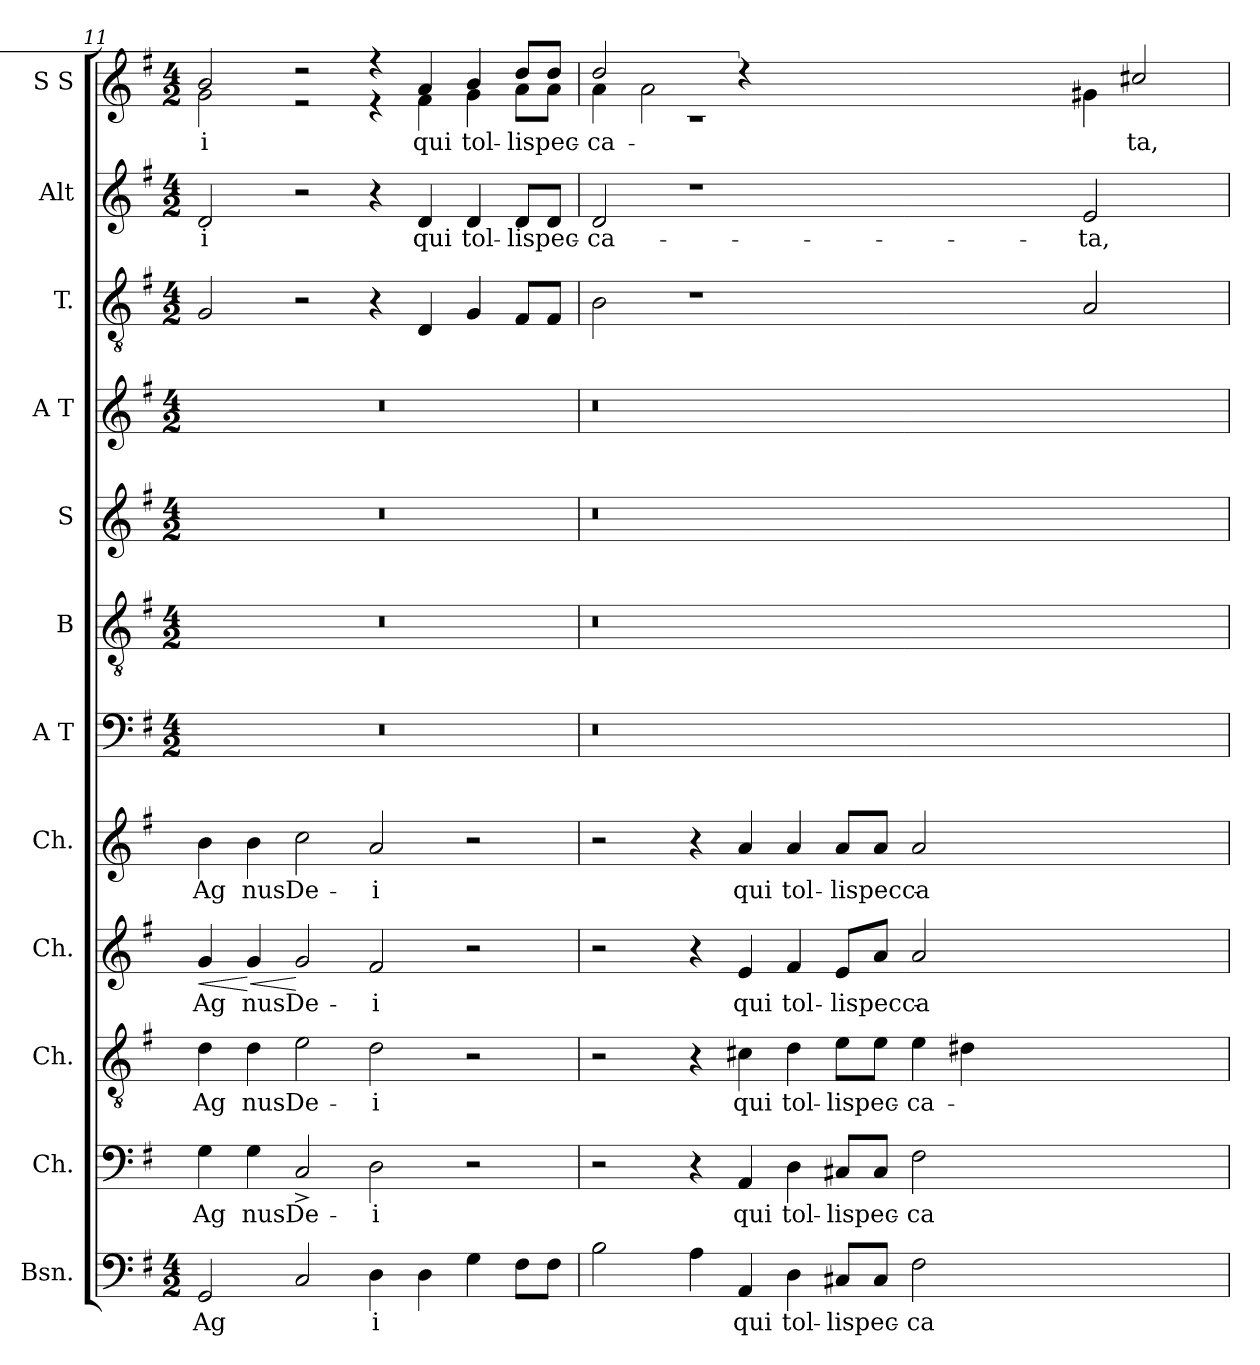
**kern	**text	**kern	**text	**kern	**text	**kern	**text	**dynam	**kern	**text	**kern	**kern	**kern	**kern	**kern	**kern	**text	**kern	**text
*part12	*part12	*part11	*part11	*part10	*part10	*part9	*part9	*part9	*part8	*part8	*part7	*part6	*part5	*part4	*part3	*part2	*part2	*part1	*part1
*staff12	*staff12	*staff11	*staff11	*staff10	*staff10	*staff9	*staff9	*staff9	*staff8	*staff8	*staff7	*staff6	*staff5	*staff4	*staff3	*staff2	*staff2	*staff1	*staff1
*I"Bsn.	*	*I"Ch.	*	*I"Ch.	*	*I"Ch.	*	*	*I"Ch.	*	*I"A  T	*I"B	*I"S	*I"A  T	*I"T.	*I"Alt	*	*I"S  S	*
*I'Bsn.	*	*I'Ch	*	*I'Ch	*	*I'Ch	*	*	*I'Ch	*	*	*	*	*	*I'T.	*I'A.	*	*I'S  S	*
*clefF4	*	*clefF4	*	*clefGv2	*	*clefG2	*	*	*clefG2	*	*clefF4	*clefGv2	*clefG2	*clefG2	*clefGv2	*clefG2	*	*clefG2	*
*k[f#]	*	*k[f#]	*	*k[f#]	*	*k[f#]	*	*	*k[f#]	*	*k[f#]	*k[f#]	*k[f#]	*k[f#]	*k[f#]	*k[f#]	*	*k[f#]	*
*G:	*	*G:	*	*G:	*	*G:	*	*	*G:	*	*G:	*G:	*G:	*G:	*G:	*G:	*	*G:	*
*M4/2	*	*	*	*	*	*	*	*	*	*	*M4/2	*M4/2	*M4/2	*M4/2	*M4/2	*M4/2	*	*M4/2	*
=11	=11	=11	=11	=11	=11	=11	=11	=11	=11	=11	=11	=11	=11	=11	=11	=11	=11	=11	=11
!	!LO:LY:a:cj	!	!LO:LY:a:cj	!	!LO:LY:b:cj	!	!LO:LY:a:cj	!LO:HP:b	!	!	!	!	!	!	!	!	!	!	!
!	!	!	!	!	!	!	!	!LO:HP:n=1:b	!	!LO:LY:b:cj	!	!	!	!	!	!	!LO:LY:b	!	!LO:LY:b
*	*	*	*	*	*	*	*	*	*	*	*	*	*	*	*	*	*	*^	*
2GG/	Ag	4G\	Ag	4d\	Ag	4g/	-Ag	< <	4b\	Ag	0r	0r	0r	0r	2G/	2d/	-i	2b/	2g\	-i
!	!	!	!LO:LY:a:cj	!	!LO:LY:b:cj	!	!LO:LY:a:cj	!LO:HP:n=1:b	!	!LO:LY:b:cj	!	!	!	!	!	!	!	!	!	!
.	.	4G\	nusDe-	4d\	nusDe-	4g/	nusDe-	[ <	4b\	nusDe-	.	.	.	.	.	.	.	.	.	.
2C/	.	2C^>/	.	2e\	.	2g/	.	[	2cc\	.	.	.	.	.	2r	2r	.	2r	2r	.
!	!LO:LY:a:rj	!	!LO:LY:a:rj	!	!LO:LY:b:rj	!	!LO:LY:a:rj	!	!	!LO:LY:b:rj	!	!	!	!	!	!	!	!	!	!
4D\	i	2D\	-i	2d\	-i	2f#/	-i	[	2a/	-i	.	.	.	.	4r	4r	.	4rff	4re	.
!	!	!	!	!	!	!	!	!	!	!	!	!	!	!	!	!	!LO:LY:b:cj	!	!	!LO:LY:b:cj
4D\	.	.	.	.	.	.	.	.	.	.	.	.	.	.	4D/	4d/	qui	4a/	4f#\	qui
!	!	!	!	!	!	!	!	!	!	!	!	!	!	!	!	!	!LO:LY:b:cj	!	!	!LO:LY:b:cj
4G\	.	2r	.	2r	.	2r	.	.	2r	.	.	.	.	.	4G/	4d/	tol-	4b/	4g\	tol-
!	!	!	!	!	!	!	!	!	!	!	!	!	!	!	!	!	!LO:LY:b	!	!	!LO:LY:b
8F#\L	.	.	.	.	.	.	.	.	.	.	.	.	.	.	8F#/L	8d/L	-lispec-	8dd/L	8a\L	-lispec-
8F#\J	.	.	.	.	.	.	.	.	.	.	.	.	.	.	8F#/J	8d/J	.	8dd/J	8a\J	.
=12	=12	=12	=12	=12	=12	=12	=12	=12	=12	=12	=12	=12	=12	=12	=12	=12	=12	=12	=12	=12
!	!	!	!	!	!	!	!	!	!	!	!	!	!	!	!	!	!LO:LY:b:cj	!	!	!LO:LY:b:cj
2B\	.	2r	.	2r	.	2r	.	.	2r	.	0r	0r	0r	0r	2B\	2d/	-ca-	4a\	2dd/	-ca-
.	.	.	.	.	.	.	.	.	.	.	.	.	.	.	.	.	.	2a\	.	.
!	!	!	!	!	!	!	!	!	!	!	!	!	!	!	!LO:N:vis=1	!LO:N:vis=1	!	!	!LO:N:vis=1	!
4A\	.	4r	.	4r	.	4r	.	.	4r	.	.	.	.	.	0r	0r	.	.	0r	.
!	!LO:LY:a:cj	!	!LO:LY:a:cj	!	!LO:LY:b:cj	!	!LO:LY:a:cj	!	!	!LO:LY:b:cj	!	!	!	!	!	!	!	!LO:N:vis=1	!	!
4AA/	qui	4AA/	qui	4c#X\	qui	4e/	qui	.	4a/	qui	.	.	.	.	.	.	.	4%5r	.	.
!	!LO:LY:a:cj	!	!LO:LY:a:cj	!	!LO:LY:b:cj	!	!LO:LY:a:cj	!	!	!LO:LY:b:cj	!	!	!	!	!	!	!	!	!	!
4D\	tol-	4D\	tol-	4d\	tol-	4f#/	tol-	.	4a/	tol-	.	.	.	.	.	.	.	.	.	.
!	!LO:LY:a	!	!LO:LY:a	!	!LO:LY:b	!	!LO:LY:a	!	!	!LO:LY:b	!	!	!	!	!	!	!	!	!	!
8C#X/L	-lispec-	8C#X/L	-lispec-	8e\L	-lispec-	8e/L	-lispecca-	.	8a/L	-lispecca-	.	.	.	.	.	.	.	.	.	.
8C#/J	.	8C#/J	.	8e\J	.	8a/J	.	.	8a/J	.	.	.	.	.	.	.	.	.	.	.
!	!LO:LY:a:cj	!	!LO:LY:a:cj	!	!LO:LY:b:cj	!	!	!	!	!	!	!	!	!	!	!	!	!	!	!
2F#\	-ca-	2F#\	-ca-	4e\	-ca-	2a/	.	.	2a/	.	.	.	.	.	.	.	.	.	.	.
.	.	.	.	4d#X\	.	.	.	.	.	.	.	.	.	.	.	.	.	.	.	.
1ryy	.	1ryy	.	1ryy	.	1ryy	.	.	1ryy	.	1ryy	1ryy	1ryy	1ryy	.	.	.	1ryy	.	.
!	!	!	!	!	!	!	!	!	!	!	!	!	!	!	!	!	!LO:LY:b:cj	!	!	!
.	.	.	.	.	.	.	.	.	.	.	.	.	.	.	2A/	2e/	-ta,	.	4g#X\	.
!	!	!	!	!	!	!	!	!	!	!	!	!	!	!	!	!	!	!	!	!LO:LY:b:cj
.	.	.	.	.	.	.	.	.	.	.	.	.	.	.	.	.	.	.	2cc#X/	-ta,
4ryy	.	4ryy	.	4ryy	.	4ryy	.	.	4ryy	.	4ryy	4ryy	4ryy	4ryy	4ryy	4ryy	.	4ryy	.	.
*	*	*	*	*	*	*	*	*	*	*	*	*	*	*	*	*	*	*v	*v	*
=	=	=	=	=	=	=	=	=	=	=	=	=	=	=	=	=	=	=	=
*-	*-	*-	*-	*-	*-	*-	*-	*-	*-	*-	*-	*-	*-	*-	*-	*-	*-	*-	*-
